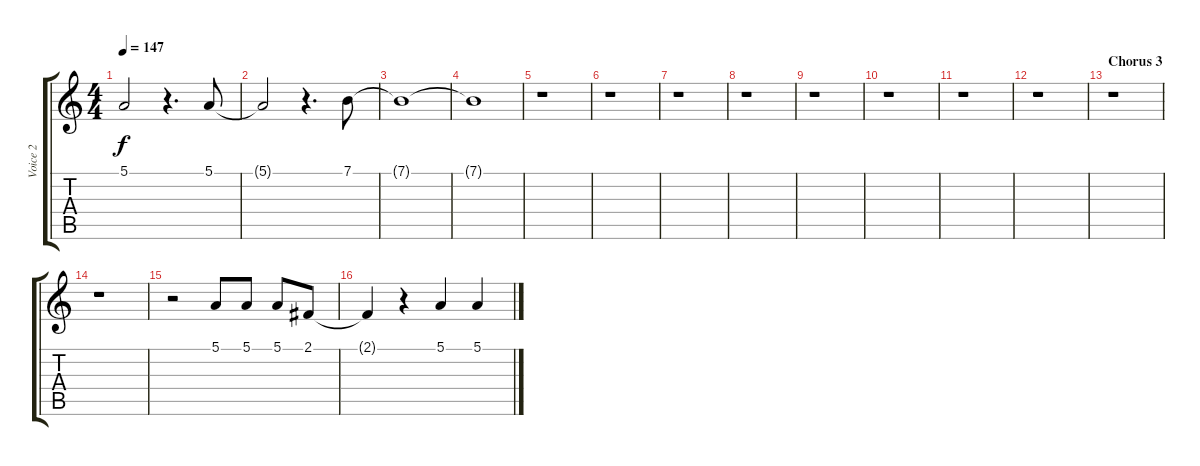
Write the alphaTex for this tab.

\track ("Voice 2" "Voice 2") {instrument cello}
\staff {score tabs}
\tuning (E4 B3 G3 D3 A2 E2) {hide}
\ts (4 4)
\tempo 147
\clef g2
\ks c
5.1{t}.2{dy f} r.4{d} 5.1.8 |
5.1{t}.2 r.4{d} 7.1.8 |
7.1{t}.1 |
7.1{t}.1 |
r.1 |
r.1 |
r.1 |
r.1 |
r.1 |
r.1 |
r.1 |
r.1 |
\section ("" "Chorus 3")
r.1 |
r.1 |
r.2 5.1.8 5.1.8 5.1.8 2.1.8 |
2.1{t}.4 r.4 5.1.4 5.1.4
